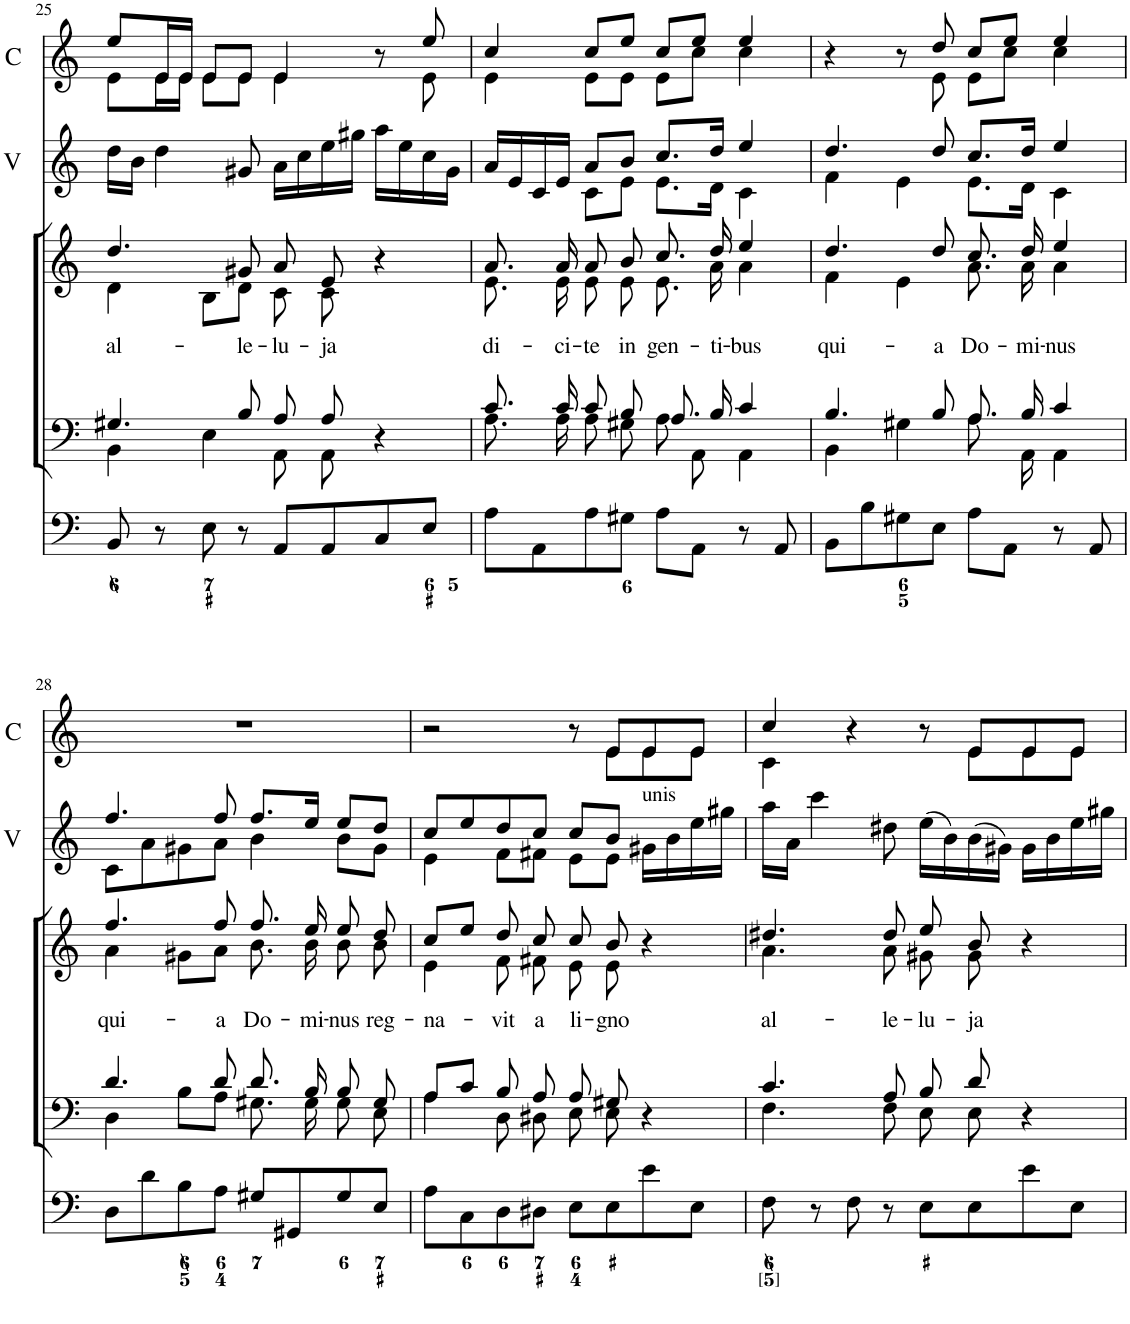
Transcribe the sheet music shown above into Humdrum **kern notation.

**kern	**kern	**kern	**text	**kern	**kern	**kern	**kern
*part7	*part6	*part5	*part5	*part4	*part3	*part2	*part1
*staff7	*staff6	*staff5	*staff5	*staff4	*staff3	*staff2	*staff1
*I"Organ	*I"Voice	*I"Voice	*	*I"Violin	*I"Violin	*I"2 Violini	*I"2 Clarini in C
*	*	*	*	*I'Vln.	*I'Vln.	*I'V	*I'C
!!LO:PB:g=z
*clefF4	*clefF4	*clefG2	*	*clefG2	*clefG2	*clefG2	*clefG2
*k[]	*k[]	*k[]	*	*k[]	*k[]	*k[]	*k[]
*M4/4	*M4/4	*M4/4	*	*M4/4	*M4/4	*M4/4	*M4/4
*met(c)	*met(c)	*met(c)	*	*met(c)	*met(c)	*met(c)	*met(c)
=25	=25	=25	=25	=25	=25	=25	=25
*	*^	*	*	*	*	*	*
!	!	!	!	!LO:LY:b	!	!	!	!
*	*	*	*^	*	*	*	*	*^
8BB/	4.G#X/	4BB\	4.dd/	4d\	al-	16dd	16dd	16dd\LL	8ee/L	8e\L
.	.	.	.	.	.	16b	16b	16b\JJ	.	.
8r	.	.	.	.	.	4dd	4dd	4dd\	16e/L	16e\L
.	.	.	.	.	.	.	.	.	16e/JJ	16e\JJ
8E\	.	4E\	.	8B\L	.	.	.	.	8e/L	8e\L
!	!	!	!	!	!LO:LY:b	!	!	!	!	!
8r	8B/	.	8g#X/	8d\J	-le-	8g#X	8g#X	8g#X/	8e/J	8e\J
!	!	!	!	!	!LO:LY:b	!	!	!	!	!
8AA/L	8A/	8AA\	8a/	8c\	-lu-	16a	16a	16a\LL	4e/	4e\
.	.	.	.	.	.	16cc	16cc	16cc\	.	.
!	!	!	!	!	!LO:LY:b	!	!	!	!	!
8AA/	8A/	8AA\	8e/	8c\	-ja	16ee	16ee	16ee\	.	.
.	.	.	.	.	.	16gg#X	16gg#X	16gg#X\JJ	.	.
8C/	4r	4ryy	4r	4ryy	.	16aa	16aa	16aa\LL	8r	8ryy
.	.	.	.	.	.	16ee	16ee	16ee\	.	.
8E/J	.	.	.	.	.	16cc	16cc	16cc\	8ee/	8e\
.	.	.	.	.	.	16g#	16g#	16g#\JJ	.	.
=26	=26	=26	=26	=26	=26	=26	=26	=26	=26	=26
!	!	!	!	!	!LO:LY:b	!	!	!	!	!
*	*	*	*	*	*	*	*	*^	*	*
8A\L	8.c/	8.A\	8.a/	8.e\	di-	16a	16a	16a/LL	4ryy	4cc/	4e\
.	.	.	.	.	.	16e	16e	16e/	.	.	.
8AA\	.	.	.	.	.	16c	16c	16c/	.	.	.
!	!	!	!	!	!LO:LY:b	!	!	!	!	!	!
.	16c/	16A\	16a/	16e\	-ci-	16e	16e	16e/JJ	.	.	.
!	!	!	!	!	!	!	!LO:TX:a:t=div	!	!	!	!
!	!	!	!	!	!	!LO:TX:a:t=div	!	!	!	!	!
!	!	!	!	!	!LO:LY:b	!	!	!	!	!	!
8A\	8c/	8A\	8a/	8e\	-te	8c	8a	8a/L	8c\L	8cc/L	8e\L
!	!	!	!	!	!LO:LY:b	!	!	!	!	!	!
8G#X\J	8B/	8G#X\	8b/	8e\	in	8e	8b	8b/J	8e\J	8ee/J	8e\J
!	!	!	!	!	!LO:LY:b	!	!	!	!	!	!
8A\L	8.A/	8A\	8.cc/	8.e\	gen-	8.e	8.cc	8.cc/L	8.e\L	8cc/L	8e\L
8AA\J	.	8AA\	.	.	.	.	.	.	.	8ee/J	8cc\J
!	!	!	!	!	!LO:LY:b	!	!	!	!	!	!
.	16B/	.	16dd/	16a\	-ti-	16d	16dd	16dd/Jk	16d\Jk	.	.
!	!	!	!	!	!LO:LY:b	!	!	!	!	!	!
8r	4c/	4AA\	4ee/	4a\	-bus	4c	4ee	4ee/	4c\	4ee/	4cc\
8AA/	.	.	.	.	.	.	.	.	.	.	.
=27	=27	=27	=27	=27	=27	=27	=27	=27	=27	=27	=27
!	!	!	!	!	!LO:LY:b	!	!	!	!	!	!
8BB\L	4.B/	4BB\	4.dd/	4f\	qui-	4f	4.dd	4.dd/	4f\	4r	4.ryy
8B\	.	.	.	.	.	.	.	.	.	.	.
8G#X\	.	4G#X\	.	4e\	.	4e	.	.	4e\	8r	.
!	!	!	!	!	!LO:LY:b	!	!	!	!	!	!
8E\J	8B/	.	8dd/	.	-a	.	8dd	8dd/	.	8dd/	8e\
!	!	!	!	!	!LO:LY:b	!	!	!	!	!	!
8A\L	8.A/	8.A\	8.cc/	8.a\	Do-	8.e	8.cc	8.cc/L	8.e\L	8cc/L	8e\L
8AA\J	.	.	.	.	.	.	.	.	.	8ee/J	8cc\J
!	!	!	!	!	!LO:LY:b	!	!	!	!	!	!
.	16B/	16AA\	16dd/	16a\	-mi-	16d	16dd	16dd/Jk	16d\Jk	.	.
!	!	!	!	!	!LO:LY:b	!	!	!	!	!	!
8r	4c/	4AA\	4ee/	4a\	-nus	4c	4ee	4ee/	4c\	4ee/	4cc\
8AA/	.	.	.	.	.	.	.	.	.	.	.
*	*	*	*	*	*	*	*	*	*	*v	*v
!!LO:LB:g=z
=28	=28	=28	=28	=28	=28	=28	=28	=28	=28	=28
!	!	!	!	!	!LO:LY:b	!	!	!	!	!
8D\L	4.d/	4D\	4.ff/	4a\	qui-	8c	4.ff	4.ff/	8c\L	1r
8d\	.	.	.	.	.	8a	.	.	8a\	.
8B\	.	8B\L	.	8g#X\L	.	8g#X	.	.	8g#X\	.
!	!	!	!	!	!LO:LY:b	!	!	!	!	!
8A\J	8d/	8A\J	8ff/	8a\J	-a	8a	8ff	8ff/	8a\J	.
!	!	!	!	!	!LO:LY:b	!	!	!	!	!
8G#X/L	8.d/	8.G#X\	8.ff/	8.b\	Do-	4b	8.ff	8.ff/L	4b\	.
8GG#X/	.	.	.	.	.	.	.	.	.	.
!	!	!	!	!	!LO:LY:b	!	!	!	!	!
.	16B/	16G#\	16ee/	16b\	-mi-	.	16ee	16ee/Jk	.	.
!	!	!	!	!	!LO:LY:b	!	!	!	!	!
8G#/	8B/	8G#\	8ee/	8b\	-nus	8b	8ee	8ee/L	8b\L	.
!	!	!	!	!	!LO:LY:b	!	!	!	!	!
8E/J	8G#/	8E\	8dd/	8b\	reg-	8g#	8dd	8dd/J	8g#\J	.
=29	=29	=29	=29	=29	=29	=29	=29	=29	=29	=29
!	!	!	!	!	!LO:LY:b	!	!	!	!	!
*	*	*	*	*	*	*	*	*	*	*^
8A\L	8A/L	4A\	8cc/L	4e\	-na-	4e	8cc	8cc/L	4e\	2r	8ryy
*	*	*	*	*	*	*	*	*	*	*v	*v
8C\	8c/J	.	8ee/J	.	.	.	8ee	8ee/	.	.
!	!	!	!	!	!LO:LY:b	!	!	!	!	!
8D\	8B/	8D\	8dd/	8f\	-vit	8f	8dd	8dd/	8f\L	.
!	!	!	!	!	!LO:LY:b	!	!	!	!	!
8D#X\J	8A/	8D#X\	8cc/	8f#X\	a	8f#X	8cc	8cc/J	8f#X\J	.
!	!	!	!	!	!LO:LY:b	!	!	!	!	!
8E\L	8A/	8E\	8cc/	8e\	li-	8e	8cc	8cc/L	8e\L	8r
!	!	!	!	!	!LO:LY:b	!	!	!	!	!
*	*	*	*	*	*	*	*	*	*	*^
8E\	8G#X/	8E\	8b/	8e\	-gno	8e	8b	8b/J	8e\J	8e/L	8e\L
!	!	!	!	!	!	!	!	!LO:TX:a:t=unis	!	!	!
!	!	!	!	!	!	!	!LO:TX:a:t=unis	!	!	!	!
!	!	!	!	!	!	!LO:TX:a:t=unis	!	!	!	!	!
8e\	4r	4ryy	4r	4ryy	.	16g#XLL	16g#XLL	16g#X\LL	4ryy	8e/	8e\
.	.	.	.	.	.	16b	16b	16b\	.	.	.
8E\J	.	.	.	.	.	16ee	16ee	16ee\	.	8e/J	8e\J
.	.	.	.	.	.	16gg#XJJ	16gg#XJJ	16gg#X\JJ	.	.	.
*	*	*	*	*	*	*	*	*v	*v	*	*
=30	=30	=30	=30	=30	=30	=30	=30	=30	=30	=30
!	!	!	!	!	!LO:LY:b	!	!	!	!	!
8F\	4.c/	4.F\	4.dd#X/	4.a\	al-	16aa	16aa	16aa\LL	4cc/	4c\
.	.	.	.	.	.	16a	16a	16a\JJ	.	.
8r	.	.	.	.	.	4ccc	4ccc	4ccc\	.	.
8F\	.	.	.	.	.	.	.	.	4r	4.ryy
!	!	!	!	!	!LO:LY:b	!	!	!	!	!
8r	8A/	8F\	8dd#/	8a\	-le-	8dd#X	8dd#X	8dd#X\	.	.
!	!	!	!	!	!LO:LY:b	!	!	!	!	!
8E\L	8B/	8E\	8ee/	8g#X\	-lu-	(16ee	(16ee	(16ee\LL	8r	.
.	.	.	.	.	.	16b)	16b)	16b\)	.	.
!	!	!	!	!	!LO:LY:b	!	!	!	!	!
8E\	8d/	8E\	8b/	8g#\	-ja	(16b	(16b	(16b\	8e/L	8e\L
.	.	.	.	.	.	16g#X)	16g#X)	16g#X\JJ)	.	.
8e\	4r	4ryy	4r	4ryy	.	16g#	16g#	16g#\LL	8e/	8e\
.	.	.	.	.	.	16b	16b	16b\	.	.
8E\J	.	.	.	.	.	16ee	16ee	16ee\	8e/J	8e\J
.	.	.	.	.	.	16gg#X	16gg#X	16gg#X\JJ	.	.
*	*v	*v	*	*	*	*	*	*	*v	*v
*	*	*v	*v	*	*	*	*	*
=	=	=	=	=	=	=	=
*-	*-	*-	*-	*-	*-	*-	*-
